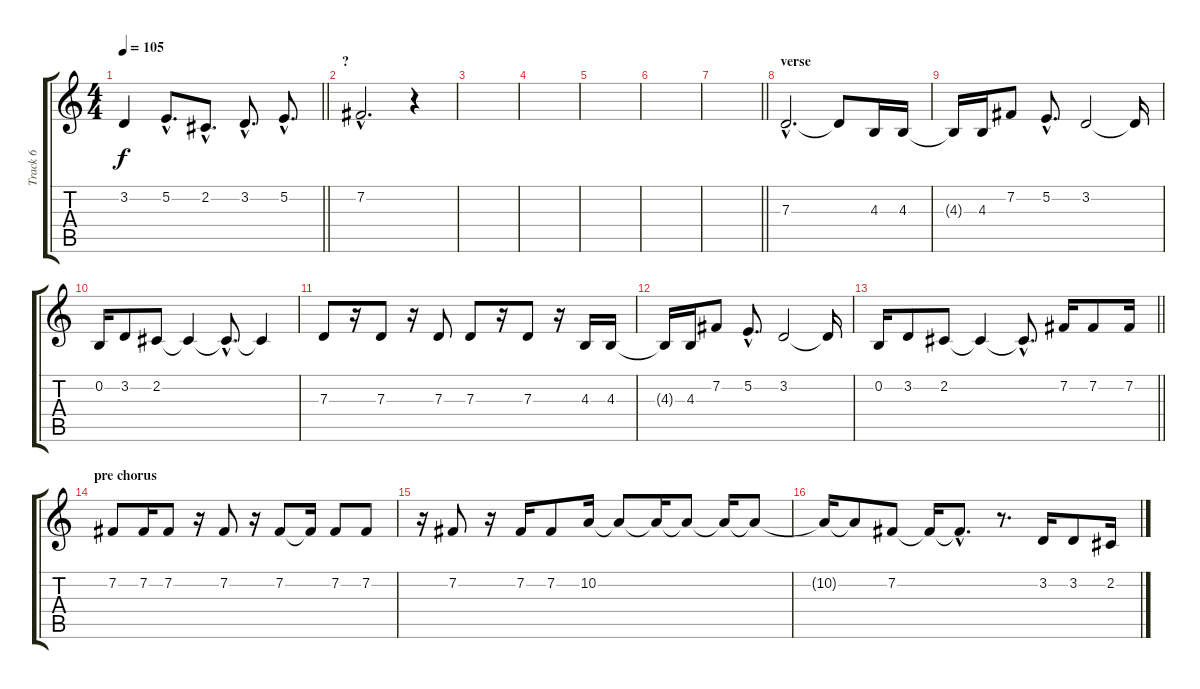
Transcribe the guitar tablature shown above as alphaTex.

\track ("Track 6" "Track 6") {instrument sopranosax}
\staff {score tabs}
\tuning (E4 B3 G3 D3 A2 E2) {hide}
\ts (4 4)
\tempo 105
\clef g2
\barLineRight lightlight
\ks c
3.2{t}.4{dy f} 5.2{hac}.8{d} 2.2{hac}.8{d} 3.2{hac}.8{d} 5.2{hac}.8{d} |
\section ("" "?")
7.2{hac}.2{d} r.4 |
|
|
|
|
\barLineRight lightlight
|
\section ("" "verse")
7.3{hac}.2{d} 7.3{t}.8 4.3.16 4.3.16 |
4.3{t}.16 4.3.16 7.2.8 5.2{hac}.8{d} 3.2.2 3.2{t}.16 |
0.2.16 3.2.8 2.2.8 2.2{t}.4 2.2{hac t}.8{d} 2.2{t}.4 |
7.3.8 r.16 7.3.8 r.16 7.3.8 7.3.8 r.16 7.3.8 r.16 4.3.16 4.3.16 |
4.3{t}.16 4.3.16 7.2.8 5.2{hac}.8{d} 3.2.2 3.2{t}.16 |
\barLineRight lightlight
0.2.16 3.2.8 2.2.8 2.2{t}.4 2.2{hac t}.8{d} 7.2.16 7.2.8 7.2.16 |
\section ("" "pre chorus")
7.2.8 7.2.16 7.2.8 r.16 7.2.8 r.16 7.2.8 7.2{t}.16 7.2.8 7.2.8 |
r.16 7.2.8 r.16 7.2.16 7.2.8 10.2.16 10.2{t}.8 10.2{t}.16 10.2{t}.8 10.2{t}.16 10.2{t}.8 |
10.2{t}.16 10.2{t}.8 7.2.8 7.2{t}.16 7.2{hac t}.8{d} r.8{d} 3.2.16 3.2.8 2.2.16
